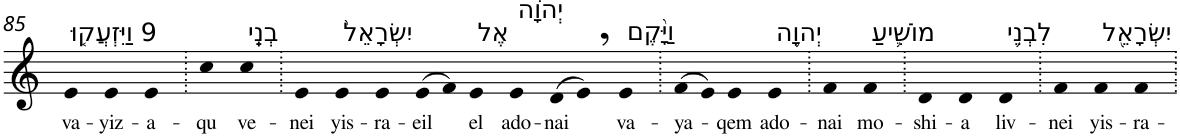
**kern	**text
*part1	*part1
*staff1	*staff1
*I"Piano	*
*I'Pno	*
!!LO:PB:g=z
*clefG2	*
*k[]	*
=85	=85
!LO:TX:a:t=9 וַיִּזְעֲק֤וּ	!
!	!LO:LY:b
4e	va-
!	!LO:LY:b
4e	-yiz-
!	!LO:LY:b
4e	-a-
=86.	=86.
!	!LO:LY:b
4cc	-qu
!LO:TX:a:t=בְנֵֽי	!
!	!LO:LY:b
4cc	ve-
=87.	=87.
!	!LO:LY:b
4e	-nei
!LO:TX:a:t=יִשְׂרָאֵל֙	!
!	!LO:LY:b
4e	yis-
!	!LO:LY:b
4e	-ra-
!	!LO:LY:b
(>8e	-eil
8f)	.
!LO:TX:a:t=אֶל	!
!	!LO:LY:b
4e	el
!LO:TX:a:t=יְהוָ֔ה	!
!	!LO:LY:b
4e	ado-
!	!LO:LY:b
(>8d	-nai
8e,)	.
!LO:TX:a:t=וַיָּ֨קֶם	!
!	!LO:LY:b
4e	va-
=88.	=88.
!	!LO:LY:b
(>8f	-ya-
8e)	.
!	!LO:LY:b
4e	-qem
!LO:TX:a:t=יְהוָ֥ה	!
!	!LO:LY:b
4e	ado-
=89.	=89.
!	!LO:LY:b
4f	-nai
!LO:TX:a:t=מוֹשִׁ֛יעַ	!
!	!LO:LY:b
4f	mo-
=90.	=90.
!	!LO:LY:b
4d	-shi-
!	!LO:LY:b
4d	-a
!LO:TX:a:t=לִבְנֵ֥י	!
!	!LO:LY:b
4d	liv-
=91.	=91.
!	!LO:LY:b
4f	-nei
!LO:TX:a:t=יִשְׂרָאֵ֖ל	!
!	!LO:LY:b
4f	yis-
!	!LO:LY:b
4f	-ra-
=.	=.
*-	*-
